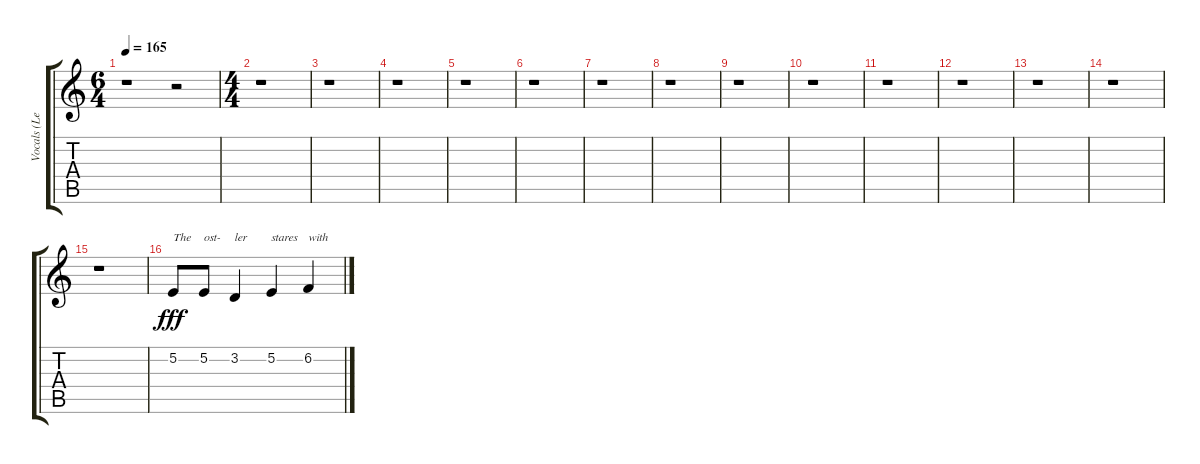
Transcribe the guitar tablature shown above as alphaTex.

\track ("Vocals (Left)" "Vocals (Le") {instrument flute}
\staff {score tabs}
\tuning (E4 B3 G3 D3 A2 E2) {hide}
\ts (6 4)
\tempo 165
\clef g2
\ks c
r.1{dy fff} r.2 |
\ts (4 4)
r.1 |
r.1 |
r.1 |
r.1 |
r.1 |
r.1 |
r.1 |
r.1 |
r.1 |
r.1 |
r.1 |
r.1 |
r.1 |
r.1 |
5.2.8{txt "The"} 5.2.8{txt "ost-"} 3.2.4{txt "ler"} 5.2.4{txt "stares"} 6.2.4{txt "with"}
